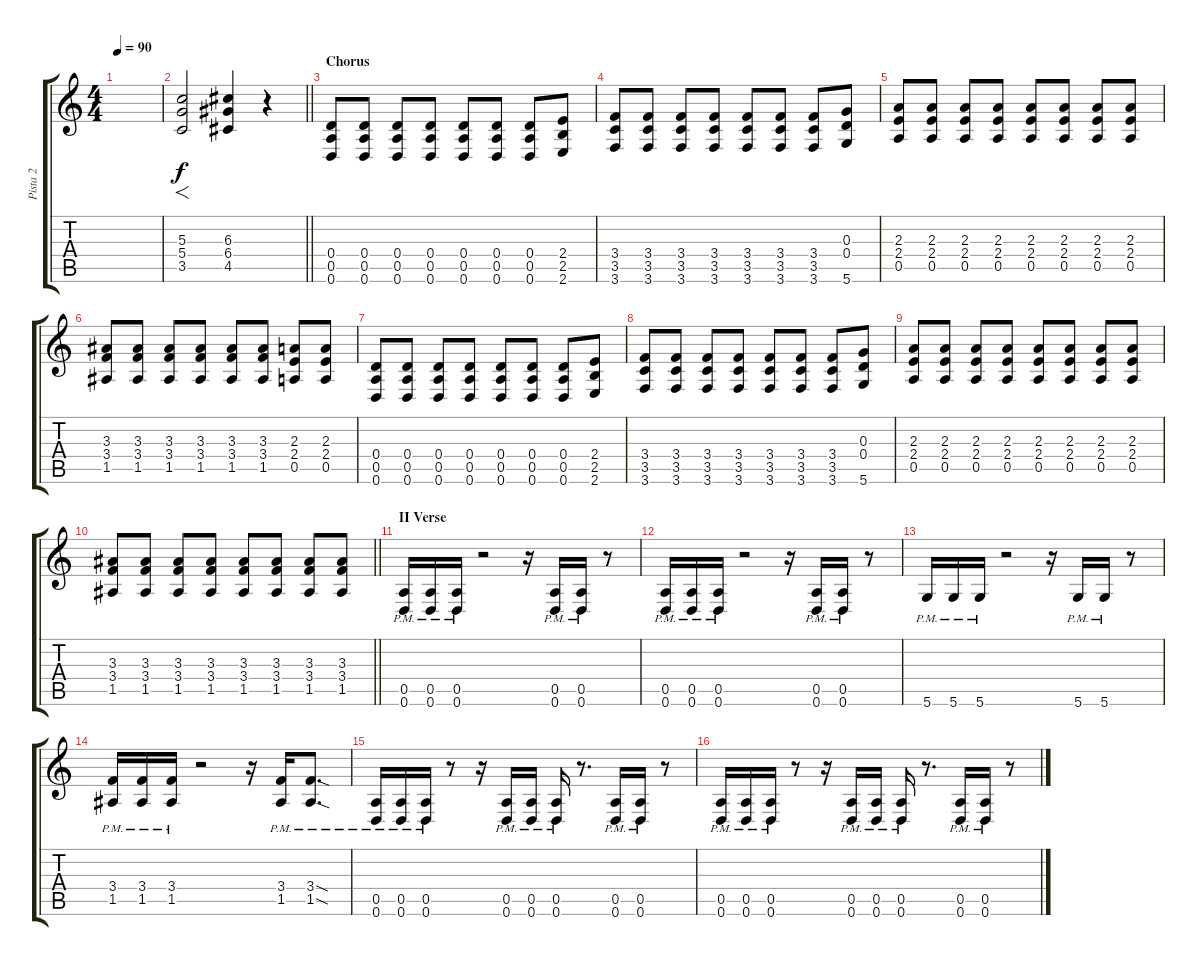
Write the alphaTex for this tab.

\track ("Pista 2" "Pista 2") {instrument distortionguitar}
\staff {score tabs}
\tuning (E4 B3 G3 D3 A2 D2) {hide}
\ts (4 4)
\tempo 90
\clef g2
\ks c
|
\barLineRight lightlight
(5.3 5.4 3.5).2{f instrument distortionguitar} (6.3 6.4 4.5).4 r.4 |
\section ("" "Chorus")
(0.4 0.5 0.6).8 (0.4 0.5 0.6).8 (0.4 0.5 0.6).8 (0.4 0.5 0.6).8 (0.4 0.5 0.6).8 (0.4 0.5 0.6).8 (0.4 0.5 0.6).8 (2.4 2.5 2.6).8 |
(3.4 3.5 3.6).8 (3.4 3.5 3.6).8 (3.4 3.5 3.6).8 (3.4 3.5 3.6).8 (3.4 3.5 3.6).8 (3.4 3.5 3.6).8 (3.4 3.5 3.6).8 (0.3 0.4 5.6).8 |
(2.3 2.4 0.5).8 (2.3 2.4 0.5).8 (2.3 2.4 0.5).8 (2.3 2.4 0.5).8 (2.3 2.4 0.5).8 (2.3 2.4 0.5).8 (2.3 2.4 0.5).8 (2.3 2.4 0.5).8 |
(3.3 3.4 1.5).8 (3.3 3.4 1.5).8 (3.3 3.4 1.5).8 (3.3 3.4 1.5).8 (3.3 3.4 1.5).8 (3.3 3.4 1.5).8 (2.3 2.4 0.5).8 (2.3 2.4 0.5).8 |
(0.4 0.5 0.6).8 (0.4 0.5 0.6).8 (0.4 0.5 0.6).8 (0.4 0.5 0.6).8 (0.4 0.5 0.6).8 (0.4 0.5 0.6).8 (0.4 0.5 0.6).8 (2.4 2.5 2.6).8 |
(3.4 3.5 3.6).8 (3.4 3.5 3.6).8 (3.4 3.5 3.6).8 (3.4 3.5 3.6).8 (3.4 3.5 3.6).8 (3.4 3.5 3.6).8 (3.4 3.5 3.6).8 (0.3 0.4 5.6).8 |
(2.3 2.4 0.5).8 (2.3 2.4 0.5).8 (2.3 2.4 0.5).8 (2.3 2.4 0.5).8 (2.3 2.4 0.5).8 (2.3 2.4 0.5).8 (2.3 2.4 0.5).8 (2.3 2.4 0.5).8 |
\barLineRight lightlight
(3.3 3.4 1.5).8 (3.3 3.4 1.5).8 (3.3 3.4 1.5).8 (3.3 3.4 1.5).8 (3.3 3.4 1.5).8 (3.3 3.4 1.5).8 (3.3 3.4 1.5).8 (3.3 3.4 1.5).8 |
\section ("" "II Verse")
(0.5{pm} 0.6{pm}).16 (0.5{pm} 0.6{pm}).16 (0.5{pm} 0.6{pm}).16 r.2 r.16 (0.5{pm} 0.6{pm}).16 (0.5{pm} 0.6{pm}).16 r.8 |
(0.5{pm} 0.6{pm}).16 (0.5{pm} 0.6{pm}).16 (0.5{pm} 0.6{pm}).16 r.2 r.16 (0.5{pm} 0.6{pm}).16 (0.5{pm} 0.6{pm}).16 r.8 |
5.6{pm}.16 5.6{pm}.16 5.6{pm}.16 r.2 r.16 5.6{pm}.16 5.6{pm}.16 r.8 |
(3.4{pm} 1.5{pm}).16 (3.4{pm} 1.5{pm}).16 (3.4{pm} 1.5{pm}).16 r.2 r.16 (3.4{pm} 1.5{pm}).16 (3.4{sod pm} 1.5{sod pm}).8{d} |
(0.5{pm} 0.6{pm}).16 (0.5{pm} 0.6{pm}).16 (0.5{pm} 0.6{pm}).16 r.8 r.16 (0.5{pm} 0.6{pm}).16 (0.5{pm} 0.6{pm}).16 (0.5{pm} 0.6{pm}).16 r.8{d} (0.5{pm} 0.6{pm}).16 (0.5{pm} 0.6{pm}).16 r.8 |
(0.5{pm} 0.6{pm}).16 (0.5{pm} 0.6{pm}).16 (0.5{pm} 0.6{pm}).16 r.8 r.16 (0.5{pm} 0.6{pm}).16 (0.5{pm} 0.6{pm}).16 (0.5{pm} 0.6{pm}).16 r.8{d} (0.5{pm} 0.6{pm}).16 (0.5{pm} 0.6{pm}).16 r.8
